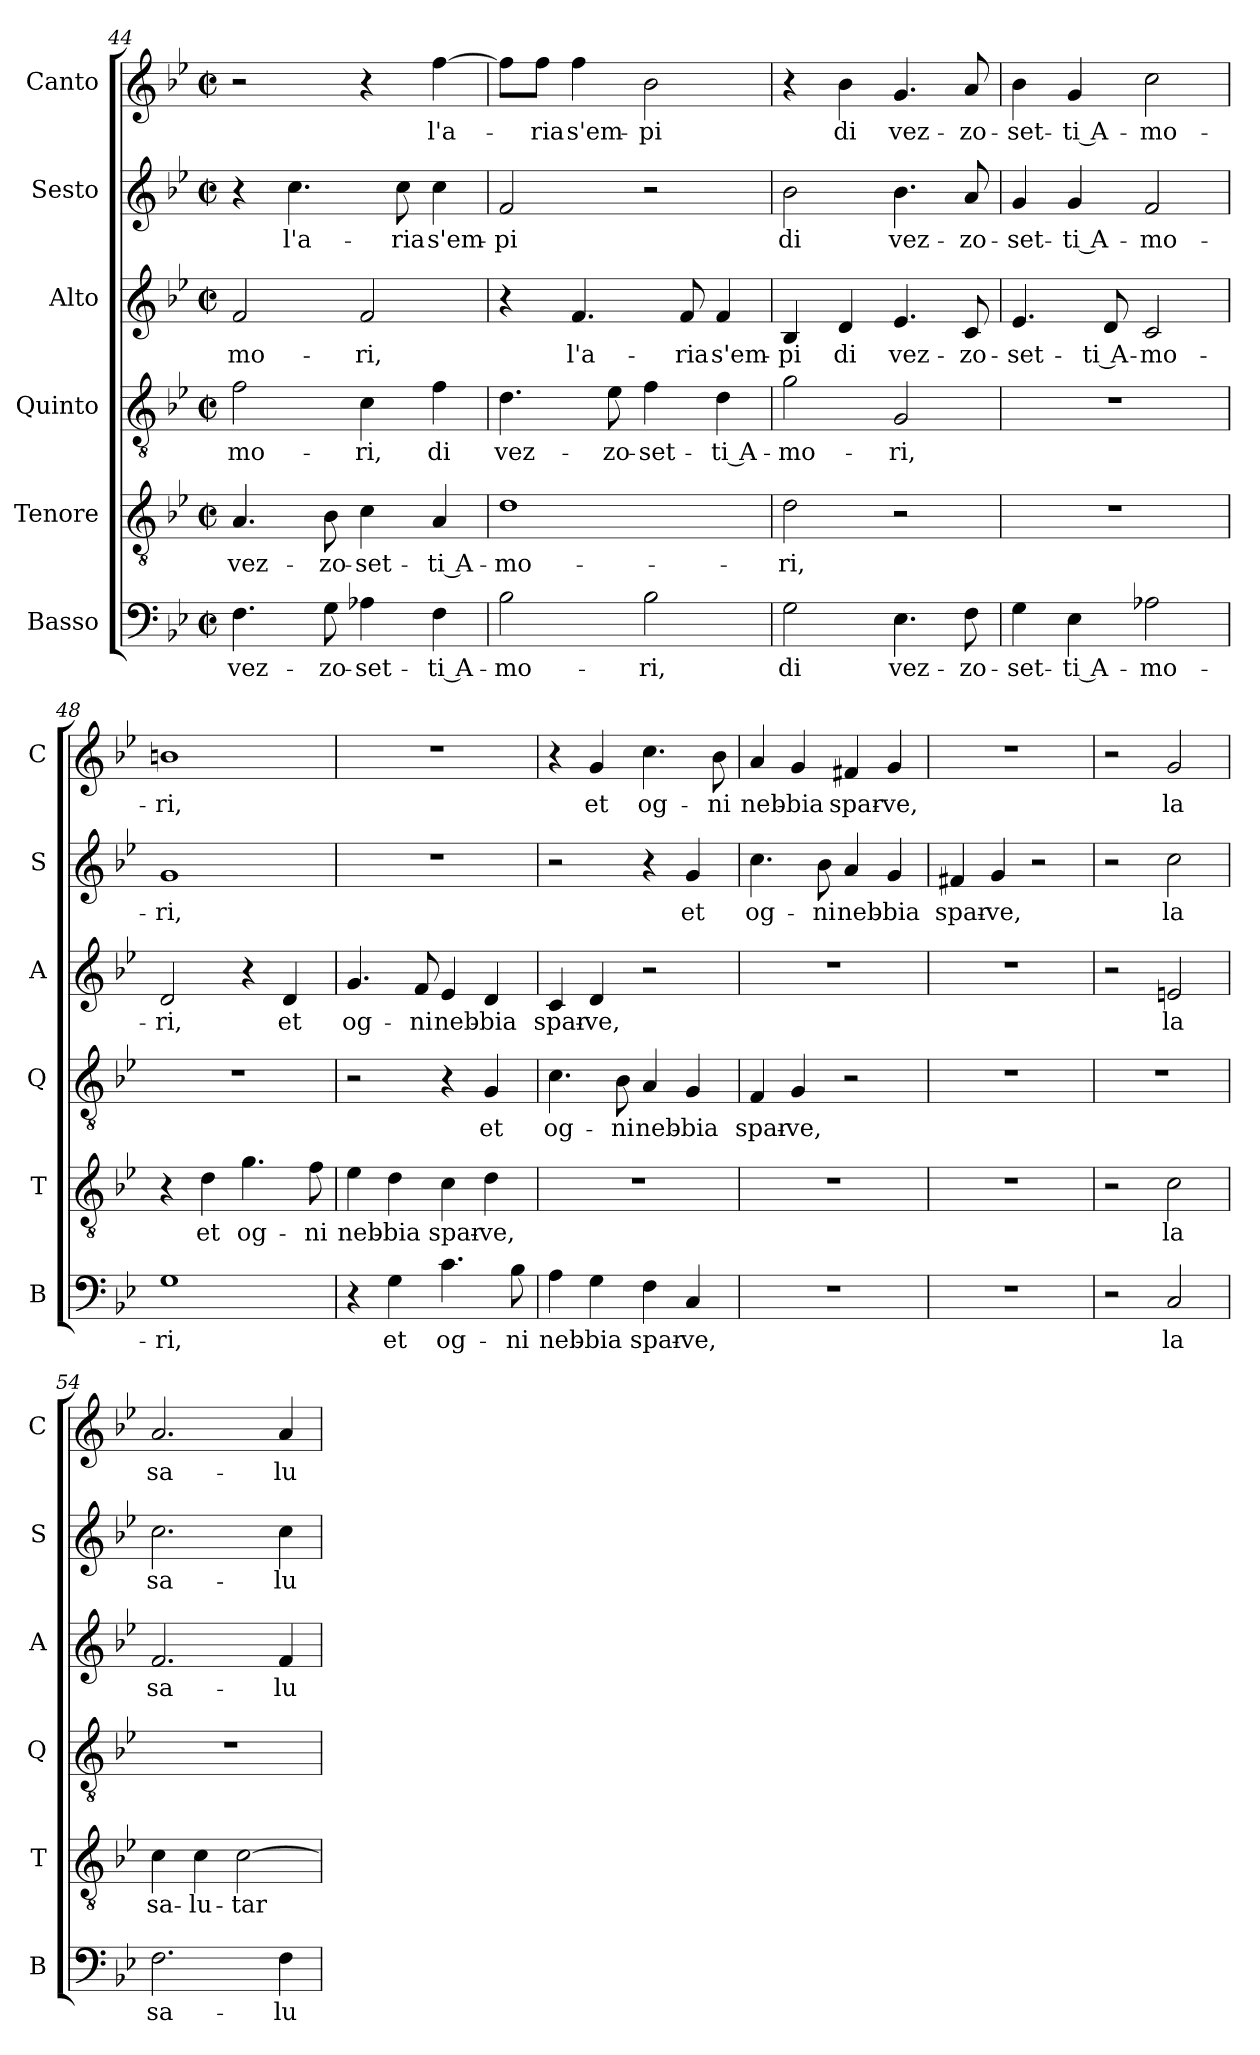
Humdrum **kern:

**kern	**text	**kern	**text	**kern	**text	**kern	**text	**kern	**text	**kern	**text
*part6	*part6	*part5	*part5	*part4	*part4	*part3	*part3	*part2	*part2	*part1	*part1
*staff6	*staff6	*staff5	*staff5	*staff4	*staff4	*staff3	*staff3	*staff2	*staff2	*staff1	*staff1
*I"Basso	*	*I"Tenore	*	*I"Quinto	*	*I"Alto	*	*I"Sesto	*	*I"Canto	*
*I'B	*	*I'T	*	*I'Q	*	*I'A	*	*I'S	*	*I'C	*
*clefF4	*	*clefGv2	*	*clefGv2	*	*clefG2	*	*clefG2	*	*clefG2	*
*k[b-e-]	*	*k[b-e-]	*	*k[b-e-]	*	*k[b-e-]	*	*k[b-e-]	*	*k[b-e-]	*
*B-:	*	*B-:	*	*B-:	*	*B-:	*	*B-:	*	*B-:	*
*M2/2	*	*M2/2	*	*M2/2	*	*M2/2	*	*M2/2	*	*M2/2	*
*met(c|)	*	*met(c|)	*	*met(c|)	*	*met(c|)	*	*met(c|)	*	*met(c|)	*
=44	=44	=44	=44	=44	=44	=44	=44	=44	=44	=44	=44
!	!LO:LY:b	!	!LO:LY:b	!	!LO:LY:b	!	!LO:LY:b	!	!	!	!
4.F\	vez-	4.A/	vez-	2f\	-mo-	2f/	-mo-	4r	.	2r	.
!	!	!	!	!	!	!	!	!	!LO:LY:b	!	!
.	.	.	.	.	.	.	.	4.cc\	l'a-	.	.
!	!LO:LY:b	!	!LO:LY:b	!	!	!	!	!	!	!	!
8G\	-zo-	8B-\	-zo-	.	.	.	.	.	.	.	.
!	!LO:LY:b	!	!LO:LY:b	!	!LO:LY:b	!	!LO:LY:b	!	!	!	!
4A-X\	-set-	4c\	-set-	4c\	-ri,	2f/	-ri,	.	.	4r	.
!	!	!	!	!	!	!	!	!	!LO:LY:b	!	!
.	.	.	.	.	.	.	.	8cc\	-ria	.	.
!	!LO:LY:b	!	!LO:LY:b	!	!LO:LY:b	!	!	!	!LO:LY:b	!	!LO:LY:b
4F\	-ti A-	4A/	-ti A-	4f\	di	.	.	4cc\	s'em-	[4ff\	l'a-
=45	=45	=45	=45	=45	=45	=45	=45	=45	=45	=45	=45
!	!LO:LY:b	!	!LO:LY:b	!	!LO:LY:b	!	!	!	!LO:LY:b	!	!
2B-\	-mo-	1d	-mo-	4.d\	vez-	4r	.	2f/	-pi	8ff\L]	.
!	!	!	!	!	!	!	!	!	!	!	!LO:LY:b
.	.	.	.	.	.	.	.	.	.	8ff\J	-ria
!	!	!	!	!	!	!	!LO:LY:b	!	!	!	!LO:LY:b
.	.	.	.	.	.	4.f/	l'a-	.	.	4ff\	s'em-
!	!	!	!	!	!LO:LY:b	!	!	!	!	!	!
.	.	.	.	8e-\	-zo-	.	.	.	.	.	.
!	!LO:LY:b	!	!	!	!LO:LY:b	!	!	!	!	!	!LO:LY:b
2B-\	-ri,	.	.	4f\	-set-	.	.	2r	.	2b-\	-pi
!	!	!	!	!	!	!	!LO:LY:b	!	!	!	!
.	.	.	.	.	.	8f/	-ria	.	.	.	.
!	!	!	!	!	!LO:LY:b	!	!LO:LY:b	!	!	!	!
.	.	.	.	4d\	-ti A-	4f/	s'em-	.	.	.	.
=46	=46	=46	=46	=46	=46	=46	=46	=46	=46	=46	=46
!	!LO:LY:b	!	!LO:LY:b	!	!LO:LY:b	!	!LO:LY:b	!	!LO:LY:b	!	!
2G\	di	2d\	-ri,	2g\	-mo-	4B-/	-pi	2b-\	di	4r	.
!	!	!	!	!	!	!	!LO:LY:b	!	!	!	!LO:LY:b
.	.	.	.	.	.	4d/	di	.	.	4b-\	di
!	!LO:LY:b	!	!	!	!LO:LY:b	!	!LO:LY:b	!	!LO:LY:b	!	!LO:LY:b
4.E-\	vez-	2r	.	2G/	-ri,	4.e-/	vez-	4.b-\	vez-	4.g/	vez-
!	!LO:LY:b	!	!	!	!	!	!LO:LY:b	!	!LO:LY:b	!	!LO:LY:b
8F\	-zo-	.	.	.	.	8c/	-zo-	8a/	-zo-	8a/	-zo-
!!LO:LB:g=z
=47	=47	=47	=47	=47	=47	=47	=47	=47	=47	=47	=47
!	!LO:LY:b	!	!	!	!	!	!LO:LY:b	!	!LO:LY:b	!	!LO:LY:b
4G\	-set-	1r	.	1r	.	4.e-/	-set-	4g/	-set-	4b-\	-set-
!	!LO:LY:b	!	!	!	!	!	!	!	!LO:LY:b	!	!LO:LY:b
4E-\	-ti A-	.	.	.	.	.	.	4g/	-ti A-	4g/	-ti A-
!	!	!	!	!	!	!	!LO:LY:b	!	!	!	!
.	.	.	.	.	.	8d/	-ti A-	.	.	.	.
!	!LO:LY:b	!	!	!	!	!	!LO:LY:b	!	!LO:LY:b	!	!LO:LY:b
2A-X\	-mo-	.	.	.	.	2c/	-mo-	2f/	-mo-	2cc\	-mo-
=48	=48	=48	=48	=48	=48	=48	=48	=48	=48	=48	=48
!	!LO:LY:b	!	!	!	!	!	!LO:LY:b	!	!LO:LY:b	!	!LO:LY:b
1G	-ri,	4r	.	1r	.	2d/	-ri,	1g	-ri,	1bn	-ri,
!	!	!	!LO:LY:b	!	!	!	!	!	!	!	!
.	.	4d\	et	.	.	.	.	.	.	.	.
!	!	!	!LO:LY:b	!	!	!	!	!	!	!	!
.	.	4.g\	og-	.	.	4r	.	.	.	.	.
!	!	!	!	!	!	!	!LO:LY:b	!	!	!	!
.	.	.	.	.	.	4d/	et	.	.	.	.
!	!	!	!LO:LY:b	!	!	!	!	!	!	!	!
.	.	8f\	-ni	.	.	.	.	.	.	.	.
=49	=49	=49	=49	=49	=49	=49	=49	=49	=49	=49	=49
!	!	!	!LO:LY:b	!	!	!	!LO:LY:b	!	!	!	!
4r	.	4e-\	neb-	2r	.	4.g/	og-	1r	.	1r	.
!	!LO:LY:b	!	!LO:LY:b	!	!	!	!	!	!	!	!
4G\	et	4d\	-bia	.	.	.	.	.	.	.	.
!	!	!	!	!	!	!	!LO:LY:b	!	!	!	!
.	.	.	.	.	.	8f/	-ni	.	.	.	.
!	!LO:LY:b	!	!LO:LY:b	!	!	!	!LO:LY:b	!	!	!	!
4.c\	og-	4c\	spar-	4r	.	4e-/	neb-	.	.	.	.
!	!	!	!LO:LY:b	!	!LO:LY:b	!	!LO:LY:b	!	!	!	!
.	.	4d\	-ve,	4G/	et	4d/	-bia	.	.	.	.
!	!LO:LY:b	!	!	!	!	!	!	!	!	!	!
8B-\	-ni	.	.	.	.	.	.	.	.	.	.
=50	=50	=50	=50	=50	=50	=50	=50	=50	=50	=50	=50
!	!LO:LY:b	!	!	!	!LO:LY:b	!	!LO:LY:b	!	!	!	!
4A\	neb-	1r	.	4.c\	og-	4c/	spar-	2r	.	4r	.
!	!LO:LY:b	!	!	!	!	!	!LO:LY:b	!	!	!	!LO:LY:b
4G\	-bia	.	.	.	.	4d/	-ve,	.	.	4g/	et
!	!	!	!	!	!LO:LY:b	!	!	!	!	!	!
.	.	.	.	8B-\	-ni	.	.	.	.	.	.
!	!LO:LY:b	!	!	!	!LO:LY:b	!	!	!	!	!	!LO:LY:b
4F\	spar-	.	.	4A/	neb-	2r	.	4r	.	4.cc\	og-
!	!LO:LY:b	!	!	!	!LO:LY:b	!	!	!	!LO:LY:b	!	!
4C/	-ve,	.	.	4G/	-bia	.	.	4g/	et	.	.
!	!	!	!	!	!	!	!	!	!	!	!LO:LY:b
.	.	.	.	.	.	.	.	.	.	8b-\	-ni
=51	=51	=51	=51	=51	=51	=51	=51	=51	=51	=51	=51
!	!	!	!	!	!LO:LY:b	!	!	!	!LO:LY:b	!	!LO:LY:b
1r	.	1r	.	4F/	spar-	1r	.	4.cc\	og-	4a/	neb-
!	!	!	!	!	!LO:LY:b	!	!	!	!	!	!LO:LY:b
.	.	.	.	4G/	-ve,	.	.	.	.	4g/	-bia
!	!	!	!	!	!	!	!	!	!LO:LY:b	!	!
.	.	.	.	.	.	.	.	8b-\	-ni	.	.
!	!	!	!	!	!	!	!	!	!LO:LY:b	!	!LO:LY:b
.	.	.	.	2r	.	.	.	4a/	neb-	4f#X/	spar-
!	!	!	!	!	!	!	!	!	!LO:LY:b	!	!LO:LY:b
.	.	.	.	.	.	.	.	4g/	-bia	4g/	-ve,
!!LO:PB:g=z
=52	=52	=52	=52	=52	=52	=52	=52	=52	=52	=52	=52
!	!	!	!	!	!	!	!	!	!LO:LY:b	!	!
1r	.	1r	.	1r	.	1r	.	4f#X/	spar-	1r	.
!	!	!	!	!	!	!	!	!	!LO:LY:b	!	!
.	.	.	.	.	.	.	.	4g/	-ve,	.	.
.	.	.	.	.	.	.	.	2r	.	.	.
=53	=53	=53	=53	=53	=53	=53	=53	=53	=53	=53	=53
2r	.	2r	.	1r	.	2r	.	2r	.	2r	.
!	!LO:LY:b	!	!LO:LY:b	!	!	!	!LO:LY:b	!	!LO:LY:b	!	!LO:LY:b
2C/	la	2c\	la	.	.	2en/	la	2cc\	la	2g/	la
=54	=54	=54	=54	=54	=54	=54	=54	=54	=54	=54	=54
!	!LO:LY:b	!	!LO:LY:b	!	!	!	!LO:LY:b	!	!LO:LY:b	!	!LO:LY:b
2.F\	sa-	4c\	sa-	1r	.	2.f/	sa-	2.cc\	sa-	2.a/	sa-
!	!	!	!LO:LY:b	!	!	!	!	!	!	!	!
.	.	4c\	-lu-	.	.	.	.	.	.	.	.
!	!	!	!LO:LY:b	!	!	!	!	!	!	!	!
.	.	[2c\	-tar	.	.	.	.	.	.	.	.
!	!LO:LY:b	!	!	!	!	!	!LO:LY:b	!	!LO:LY:b	!	!LO:LY:b
4F\	-lu-	.	.	.	.	4f/	-lu-	4cc\	-lu-	4a/	-lu-
=	=	=	=	=	=	=	=	=	=	=	=
*-	*-	*-	*-	*-	*-	*-	*-	*-	*-	*-	*-
